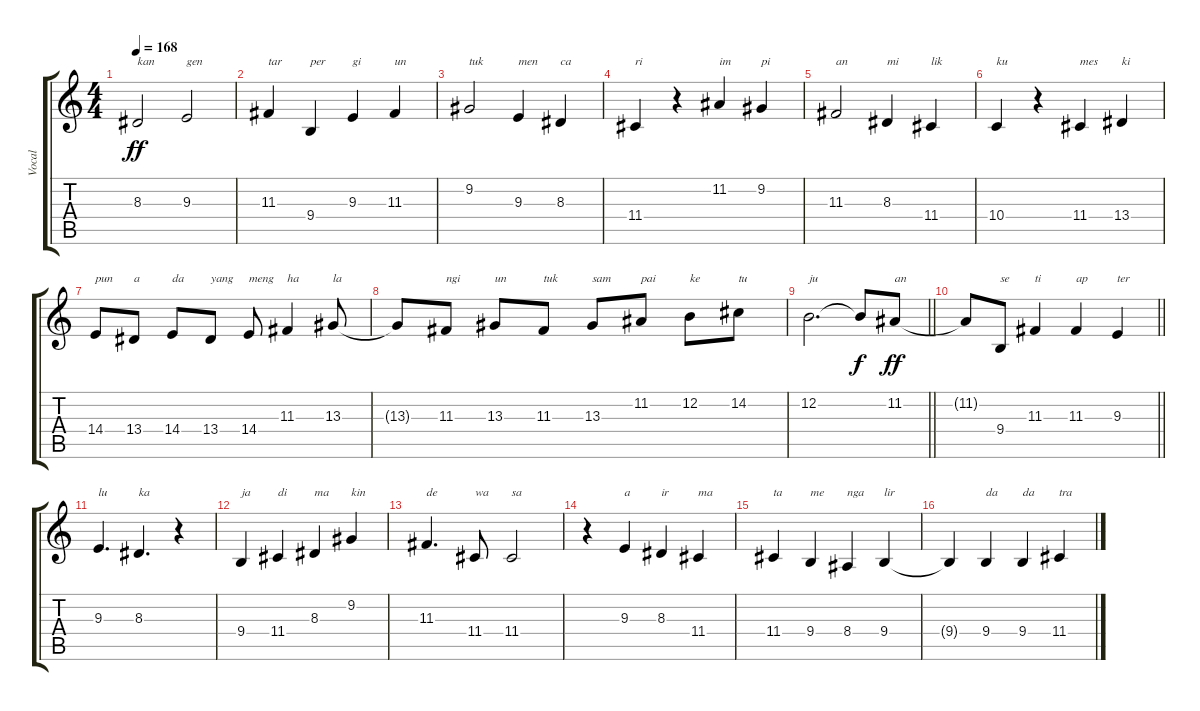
\track ("Vocal" "Vocal") {instrument synthbrass1}
\staff {score tabs}
\tuning (E4 B3 G3 D3 A2 E2) {hide}
\ts (4 4)
\tempo 168
\clef g2
\ks c
8.3.2{txt "kan" dy ff} 9.3.2{txt "gen"} |
11.3.4{txt "tar"} 9.4.4{txt "per"} 9.3.4{txt "gi"} 11.3.4{txt "un"} |
9.2.2{txt "tuk"} 9.3.4{txt "men"} 8.3.4{txt "ca"} |
11.4.4{txt "ri"} r.4 11.2.4{txt "im"} 9.2.4{txt "pi"} |
11.3.2{txt "an"} 8.3.4{txt "mi"} 11.4.4{txt "lik"} |
10.4.4{txt "ku"} r.4 11.4.4{txt "mes"} 13.4.4{txt "ki"} |
14.4.8{txt "pun"} 13.4.8{txt "a"} 14.4.8{txt "da"} 13.4.8{txt "yang"} 14.4.8{txt "meng"} 11.3.4{txt "ha"} 13.3.8{txt "la"} |
13.3{t}.8 11.3.8{txt "ngi"} 13.3.8{txt "un"} 11.3.8{txt "tuk"} 13.3.8{txt "sam"} 11.2.8{txt "pai"} 12.2.8{txt "ke"} 14.2.8{txt "tu"} |
\barLineRight lightlight
12.2.2{d txt "ju"} 12.2{t}.8{dy f} 11.2.8{txt "an" dy ff} |
\barLineRight lightlight
11.2{t}.8 9.4.8{txt "se"} 11.3.4{txt "ti"} 11.3.4{txt "ap"} 9.3.4{txt "ter"} |
9.3.4{d txt "lu"} 8.3.4{d txt "ka"} r.4 |
9.4.4{txt "ja"} 11.4.4{txt "di"} 8.3.4{txt "ma"} 9.2.4{txt "kin"} |
11.3.4{d txt "de"} 11.4.8{txt "wa"} 11.4.2{txt "sa"} |
r.4 9.3.4{txt "a"} 8.3.4{txt "ir"} 11.4.4{txt "ma"} |
11.4.4{txt "ta"} 9.4.4{txt "me"} 8.4.4{txt "nga"} 9.4.4{txt "lir"} |
9.4{t}.4 9.4.4{txt "da"} 9.4.4{txt "da"} 11.4.4{txt "tra"}
